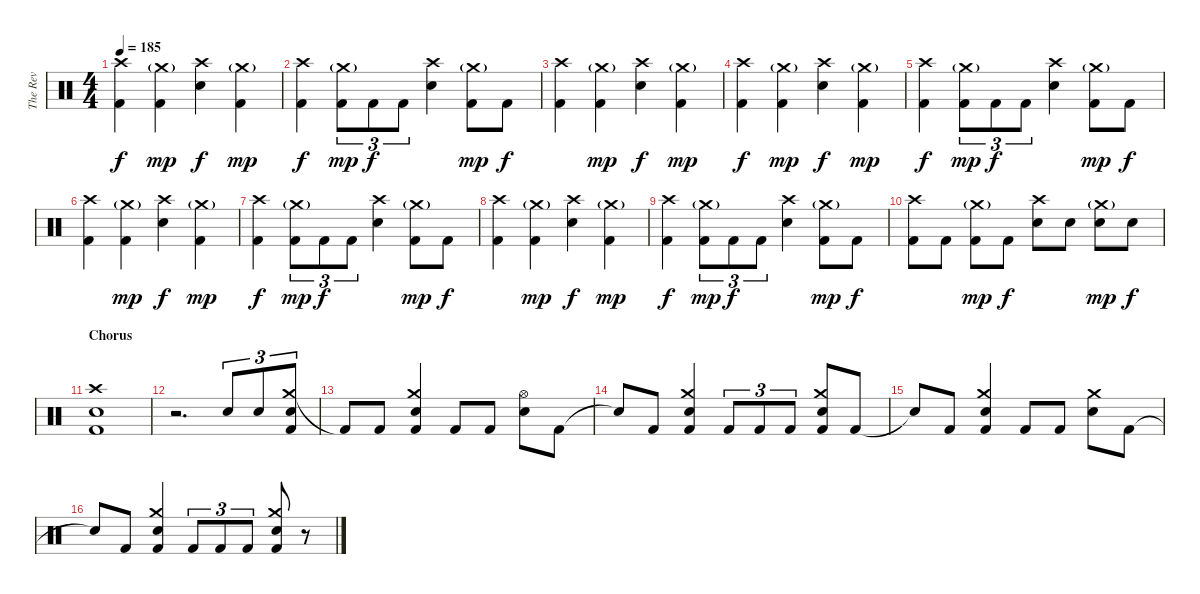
\track ("The Rev" "The Rev") {instrument percussion}
\staff {score}
\articulation defaults
\ts (4 4)
\tempo 185
\clef neutral
\ks c
("Crash high (hit)" "Kick (hit) 2").4{dy f} ("Crash medium (hit)"{g} "Kick (hit) 2").4{dy mp} ("Crash high (hit)" "Electric Snare (hit)").4{dy f} ("Crash medium (hit)"{g} "Kick (hit) 2").4{dy mp} |
("Crash high (hit)" "Kick (hit) 2").4{dy f} ("Crash medium (hit)"{g} "Kick (hit) 2").8{tu (3 2) dy mp} "Kick (hit) 2".8{tu (3 2) dy f} "Kick (hit) 2".8{tu (3 2)} ("Crash high (hit)" "Electric Snare (hit)").4 ("Crash medium (hit)"{g} "Kick (hit) 2").8{dy mp} "Kick (hit) 2".8{dy f} |
("Crash high (hit)" "Kick (hit) 2").4 ("Crash medium (hit)"{g} "Kick (hit) 2").4{dy mp} ("Crash high (hit)" "Electric Snare (hit)").4{dy f} ("Crash medium (hit)"{g} "Kick (hit) 2").4{dy mp} |
("Crash high (hit)" "Kick (hit) 2").4{dy f} ("Crash medium (hit)"{g} "Kick (hit) 2").4{dy mp} ("Crash high (hit)" "Electric Snare (hit)").4{dy f} ("Crash medium (hit)"{g} "Kick (hit) 2").4{dy mp} |
("Crash high (hit)" "Kick (hit) 2").4{dy f} ("Crash medium (hit)"{g} "Kick (hit) 2").8{tu (3 2) dy mp} "Kick (hit) 2".8{tu (3 2) dy f} "Kick (hit) 2".8{tu (3 2)} ("Crash high (hit)" "Electric Snare (hit)").4 ("Crash medium (hit)"{g} "Kick (hit) 2").8{dy mp} "Kick (hit) 2".8{dy f} |
("Crash high (hit)" "Kick (hit) 2").4 ("Crash medium (hit)"{g} "Kick (hit) 2").4{dy mp} ("Crash high (hit)" "Electric Snare (hit)").4{dy f} ("Crash medium (hit)"{g} "Kick (hit) 2").4{dy mp} |
("Crash high (hit)" "Kick (hit) 2").4{dy f} ("Crash medium (hit)"{g} "Kick (hit) 2").8{tu (3 2) dy mp} "Kick (hit) 2".8{tu (3 2) dy f} "Kick (hit) 2".8{tu (3 2)} ("Crash high (hit)" "Electric Snare (hit)").4 ("Crash medium (hit)"{g} "Kick (hit) 2").8{dy mp} "Kick (hit) 2".8{dy f} |
("Crash high (hit)" "Kick (hit) 2").4 ("Crash medium (hit)"{g} "Kick (hit) 2").4{dy mp} ("Crash high (hit)" "Electric Snare (hit)").4{dy f} ("Crash medium (hit)"{g} "Kick (hit) 2").4{dy mp} |
("Crash high (hit)" "Kick (hit) 2").4{dy f} ("Crash medium (hit)"{g} "Kick (hit) 2").8{tu (3 2) dy mp} "Kick (hit) 2".8{tu (3 2) dy f} "Kick (hit) 2".8{tu (3 2)} ("Crash high (hit)" "Electric Snare (hit)").4 ("Crash medium (hit)"{g} "Kick (hit) 2").8{dy mp} "Kick (hit) 2".8{dy f} |
("Crash high (hit)" "Kick (hit) 2").8 "Kick (hit) 2".8 ("Crash medium (hit)"{g} "Kick (hit) 2").8{dy mp} "Kick (hit) 2".8{dy f} ("Crash high (hit)" "Electric Snare (hit)").8 "Electric Snare (hit)".8 ("Crash medium (hit)"{g} "Electric Snare (hit)").8{dy mp} "Electric Snare (hit)".8{dy f} |
\section ("" "Chorus")
("Crash high (hit)" "Electric Snare (hit)" "Kick (hit) 2").1 |
r.2{d} "Electric Snare (hit)".8{tu (3 2)} "Electric Snare (hit)".8{tu (3 2)} ("Crash medium (hit)" "Electric Snare (hit)" "Kick (hit) 2").8{tu (3 2)} |
"Kick (hit) 2"{t}.8 "Kick (hit) 2".8 ("Crash medium (hit)" "Electric Snare (hit)" "Kick (hit) 2").4 "Kick (hit) 2".8 "Kick (hit) 2".8 ("Hi-Hat (open)" "Electric Snare (hit)").8 "Kick (hit) 2".8 |
"Snare (hit)"{t}.8 "Kick (hit) 2".8 ("Crash medium (hit)" "Electric Snare (hit)" "Kick (hit) 2").4 "Kick (hit) 2".8{tu (3 2)} "Kick (hit) 2".8{tu (3 2)} "Kick (hit) 2".8{tu (3 2)} ("Crash medium (hit)" "Electric Snare (hit)" "Kick (hit) 2").8 "Kick (hit) 2".8 |
"Snare (hit)"{t}.8 "Kick (hit) 2".8 ("Crash medium (hit)" "Electric Snare (hit)" "Kick (hit) 2").4 "Kick (hit) 2".8 "Kick (hit) 2".8 ("Crash medium (hit)" "Electric Snare (hit)").8 "Kick (hit) 2".8 |
"Snare (hit)"{t}.8 "Kick (hit) 2".8 ("Crash medium (hit)" "Electric Snare (hit)" "Kick (hit) 2").4 "Kick (hit) 2".8{tu (3 2)} "Kick (hit) 2".8{tu (3 2)} "Kick (hit) 2".8{tu (3 2)} ("Crash medium (hit)" "Electric Snare (hit)" "Kick (hit) 2").8 r.8
